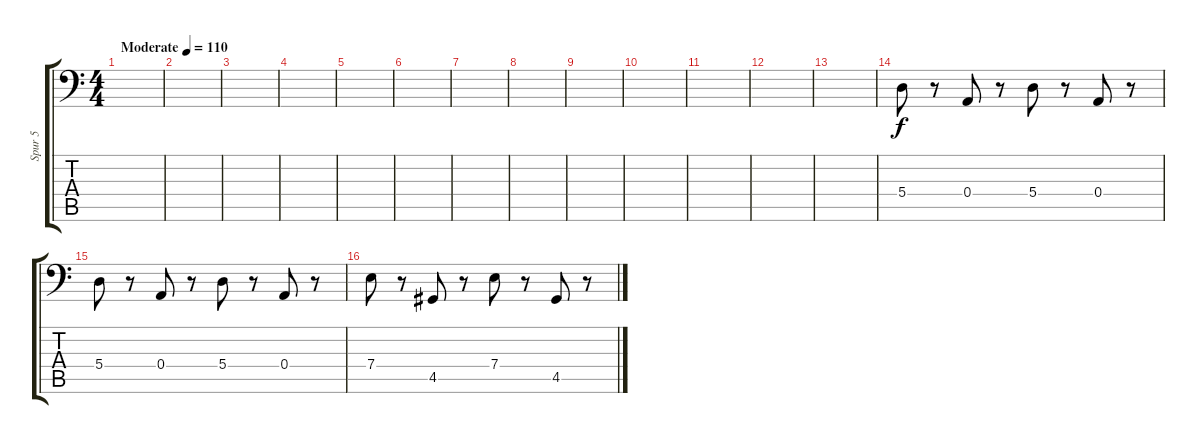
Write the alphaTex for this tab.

\track ("Spur 5" "Spur 5") {instrument lead2sawtooth}
\staff {score tabs}
\tuning (B3 Gb3 D3 A2 E2 A1) {hide}
\ts (4 4)
\tempo (110 "Moderate")
\clef f4
\ks c
|
|
|
|
|
|
|
|
|
|
|
|
|
5.4.8 r.8 0.4.8 r.8 5.4.8 r.8 0.4.8 r.8 |
5.4.8 r.8 0.4.8 r.8 5.4.8 r.8 0.4.8 r.8 |
7.4.8 r.8 4.5.8 r.8 7.4.8 r.8 4.5.8 r.8
